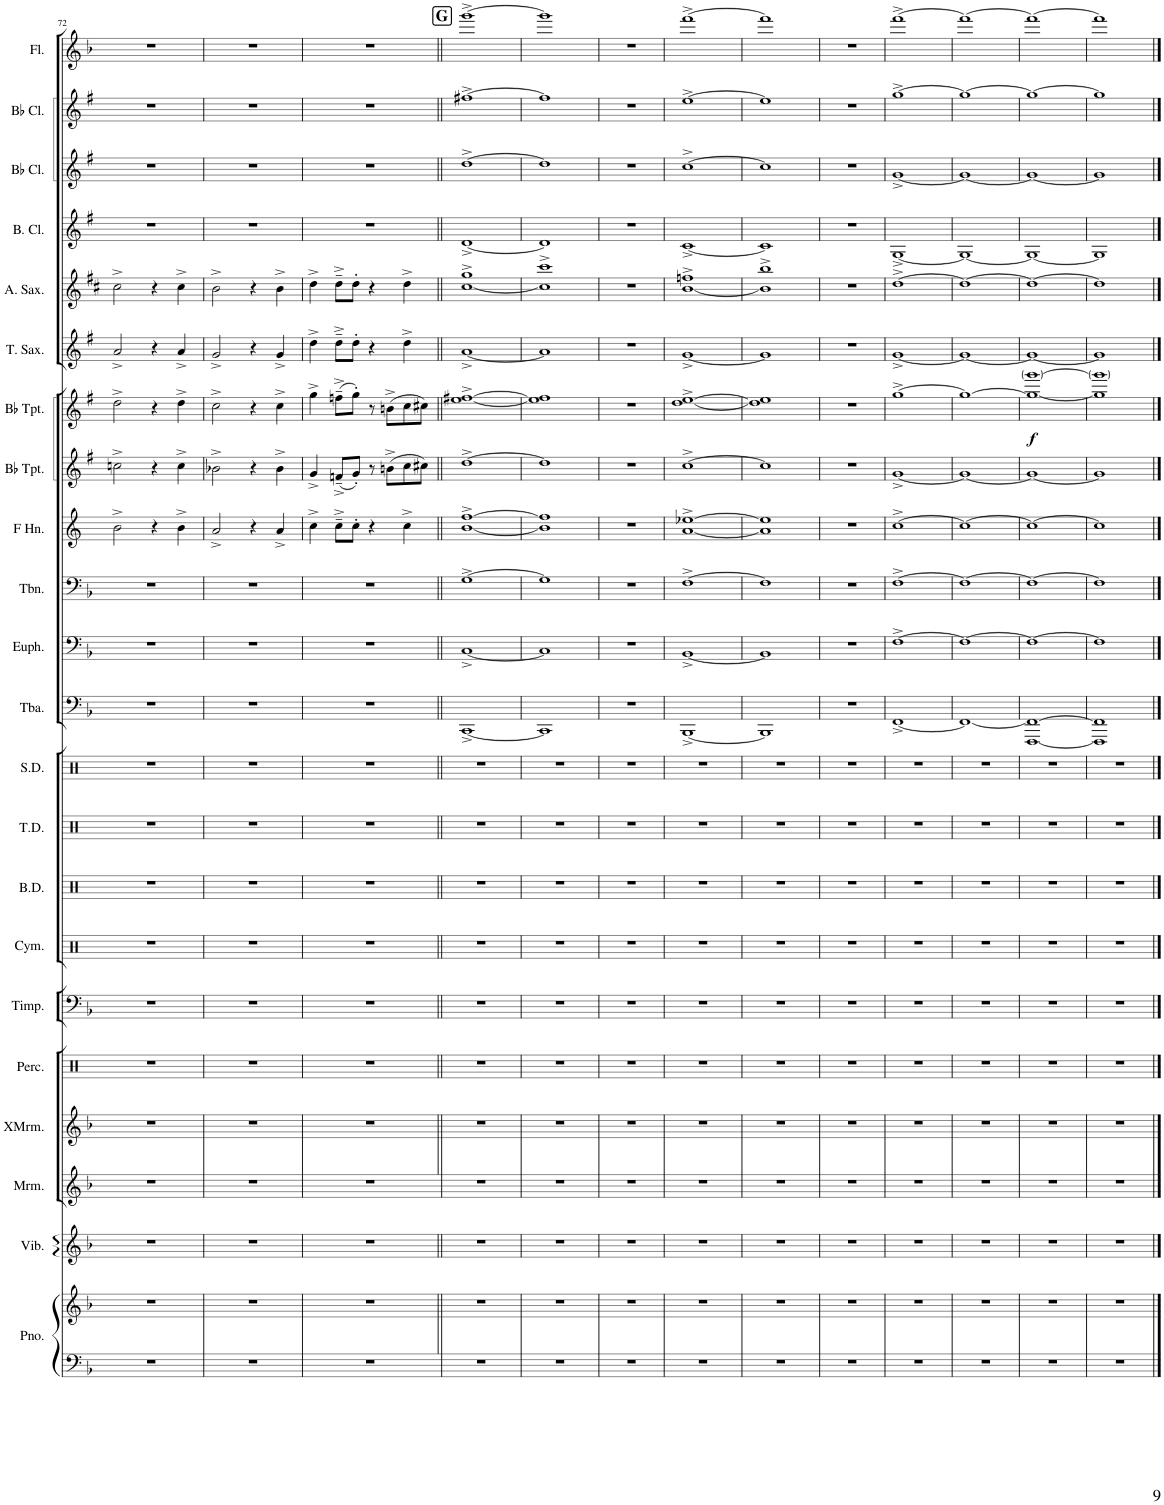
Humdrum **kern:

**kern	**kern	**kern	**kern	**kern	**kern	**kern	**kern	**kern	**kern	**kern	**kern	**kern	**kern	**kern	**kern	**kern	**dynam	**kern	**kern	**kern	**kern	**kern	**kern
*part22	*part22	*part21	*part20	*part19	*part18	*part17	*part16	*part15	*part14	*part13	*part12	*part11	*part10	*part9	*part8	*part7	*part7	*part6	*part5	*part4	*part3	*part2	*part1
*staff23	*staff22	*staff21	*staff20	*staff19	*staff18	*staff17	*staff16	*staff15	*staff14	*staff13	*staff12	*staff11	*staff10	*staff9	*staff8	*staff7	*staff7	*staff6	*staff5	*staff4	*staff3	*staff2	*staff1
*I"Piano	*	*I"Vibraphone	*I"Marimba	*I"Xylomarimba	*I"Percussion	*I"Timpani	*I"Cymbals	*I"Bass Drums	*I"Tenor Drums	*I"Snare Drum	*I"Tuba	*I"Euphonium	*I"Trombone	*I"Horn in F	*I"Bb Trumpet	*I"Bb Trumpet	*	*I"Tenor Saxophone	*I"Alto Saxophone	*I"Bass Clarinet	*I"Bb Clarinet	*I"Bb Clarinet	*I"Flute
*I'Pno.	*	*I'Vib.	*I'Mrm.	*I'XMrm.	*I'Perc.	*I'Timp.	*I'Cym.	*I'B.D.	*I'T.D.	*I'S.D.	*I'Tba.	*I'Euph.	*I'Tbn.	*	*I'Bb Tpt.	*I'Bb Tpt.	*	*I'T. Sax.	*I'A. Sax.	*I'B. Cl.	*I'Bb Cl.	*I'Bb Cl.	*I'Fl.
!!LO:PB:g=z
*clefF4	*clefG2	*clefG2	*clefG2	*clefG2	*clefX	*clefF4	*clefX	*clefX	*clefX	*clefX	*clefF4	*clefF4	*clefF4	*clefG2	*clefG2	*clefG2	*	*clefG2	*clefG2	*clefG2	*clefG2	*clefG2	*clefG2
*	*	*	*	*	*	*	*	*	*	*	*	*	*	*Trd4c7	*Trd1c2	*Trd1c2	*	*Trd8c14	*Trd5c9	*Trd8c14	*Trd1c2	*Trd1c2	*
*k[b-]	*k[b-]	*k[b-]	*k[b-]	*k[b-]	*k[]	*k[b-]	*k[]	*k[]	*k[]	*k[]	*k[b-]	*k[b-]	*k[b-]	*k[]	*k[f#]	*k[f#]	*	*k[f#]	*k[f#c#]	*k[f#]	*k[f#]	*k[f#]	*k[b-]
*M4/4	*M4/4	*M4/4	*M4/4	*M4/4	*M4/4	*M4/4	*M4/4	*M4/4	*M4/4	*M4/4	*M4/4	*M4/4	*M4/4	*M4/4	*M4/4	*M4/4	*	*M4/4	*M4/4	*M4/4	*M4/4	*M4/4	*M4/4
=72	=72	=72	=72	=72	=72	=72	=72	=72	=72	=72	=72	=72	=72	=72	=72	=72	=72	=72	=72	=72	=72	=72	=72
1r	1r	1r	1r	1r	1r	1r	1r	1r	1r	1r	1r	1r	1r	2b^\	2ccn^\	2dd^\	.	2a^/	2cc#^\	1r	1r	1r	1r
.	.	.	.	.	.	.	.	.	.	.	.	.	.	4r	4r	4r	.	4r	4r	.	.	.	.
.	.	.	.	.	.	.	.	.	.	.	.	.	.	4b^\	4cc^\	4dd^\	.	4a^/	4cc#^\	.	.	.	.
=73	=73	=73	=73	=73	=73	=73	=73	=73	=73	=73	=73	=73	=73	=73	=73	=73	=73	=73	=73	=73	=73	=73	=73
1r	1r	1r	1r	1r	1r	1r	1r	1r	1r	1r	1r	1r	1r	2a^/	2b-X^\	2cc^\	.	2g^/	2b^\	1r	1r	1r	1r
.	.	.	.	.	.	.	.	.	.	.	.	.	.	4r	4r	4r	.	4r	4r	.	.	.	.
.	.	.	.	.	.	.	.	.	.	.	.	.	.	4a^/	4b-^\	4cc^\	.	4g^/	4b^\	.	.	.	.
=74	=74	=74	=74	=74	=74	=74	=74	=74	=74	=74	=74	=74	=74	=74	=74	=74	=74	=74	=74	=74	=74	=74	=74
1r	1r	1r	1r	1r	1r	1r	1r	1r	1r	1r	1r	1r	1r	4cc^\	4g^/	4gg^\	.	4dd^\	4dd^\	1r	1r	1r	1r
.	.	.	.	.	.	.	.	.	.	.	.	.	.	8cc~^\L	(8fn~^/L	(8ffn~^\L	.	8dd~^\L	8dd~^\L	.	.	.	.
.	.	.	.	.	.	.	.	.	.	.	.	.	.	8cc'\J	8g'/J)	8gg'\J)	.	8dd'\J	8dd'\J	.	.	.	.
.	.	.	.	.	.	.	.	.	.	.	.	.	.	4r	8r	8r	.	4r	4r	.	.	.	.
.	.	.	.	.	.	.	.	.	.	.	.	.	.	.	(8bn^\L	(8bn^\L	.	.	.	.	.	.	.
.	.	.	.	.	.	.	.	.	.	.	.	.	.	4cc^\	8cc\	8cc\	.	4dd^\	4dd^\	.	.	.	.
.	.	.	.	.	.	.	.	.	.	.	.	.	.	.	8cc#X\J)	8cc#X\J)	.	.	.	.	.	.	.
!!LO:REH:place=s1:a:B:cj:fs=14:t=G
=75||	=75||	=75||	=75||	=75||	=75||	=75||	=75||	=75||	=75||	=75||	=75||	=75||	=75||	=75||	=75||	=75||	=75||	=75||	=75||	=75||	=75||	=75||	=75||
1r	1r	1r	1r	1r	1r	1r	1r	1r	1r	1r	[1CC^	[1C^	[1G^	[1b^ [1ff^	[1dd^	[1ee^ [1ff#X^	.	[1a^	[1cc#^ 1gg^	[1d^	[1dd^	[1ff#X^	[1ggg^
=76	=76	=76	=76	=76	=76	=76	=76	=76	=76	=76	=76	=76	=76	=76	=76	=76	=76	=76	=76	=76	=76	=76	=76
1r	1r	1r	1r	1r	1r	1r	1r	1r	1r	1r	1CC]	1C]	1G]	1b] 1ff]	1dd]	1ee] 1ff#]	.	1a]	1cc#]^ 1ccc#^	1d]	1dd]	1ff#]	1ggg]
=77	=77	=77	=77	=77	=77	=77	=77	=77	=77	=77	=77	=77	=77	=77	=77	=77	=77	=77	=77	=77	=77	=77	=77
1r	1r	1r	1r	1r	1r	1r	1r	1r	1r	1r	1r	1r	1r	1r	1r	1r	.	1r	1r	1r	1r	1r	1r
=78	=78	=78	=78	=78	=78	=78	=78	=78	=78	=78	=78	=78	=78	=78	=78	=78	=78	=78	=78	=78	=78	=78	=78
1r	1r	1r	1r	1r	1r	1r	1r	1r	1r	1r	[1BBB-^	[1BB-^	[1F^	[1a^ [1ee-X^	[1cc^	[1dd^ [1ee^	.	[1g^	[1b^ 1ffn^	[1c^	[1cc^	[1ee^	[1fff^
=79	=79	=79	=79	=79	=79	=79	=79	=79	=79	=79	=79	=79	=79	=79	=79	=79	=79	=79	=79	=79	=79	=79	=79
1r	1r	1r	1r	1r	1r	1r	1r	1r	1r	1r	1BBB-]	1BB-]	1F]	1a] 1ee-]	1cc]	1dd] 1ee]	.	1g]	1b]^ 1bb^	1c]	1cc]	1ee]	1fff]
=80	=80	=80	=80	=80	=80	=80	=80	=80	=80	=80	=80	=80	=80	=80	=80	=80	=80	=80	=80	=80	=80	=80	=80
1r	1r	1r	1r	1r	1r	1r	1r	1r	1r	1r	1r	1r	1r	1r	1r	1r	.	1r	1r	1r	1r	1r	1r
=81	=81	=81	=81	=81	=81	=81	=81	=81	=81	=81	=81	=81	=81	=81	=81	=81	=81	=81	=81	=81	=81	=81	=81
1r	1r	1r	1r	1r	1r	1r	1r	1r	1r	1r	[1FF^	[1F^	[1F^	[1cc^	[1g^	[1gg^	.	[1g^	[1dd^	[1G^	[1g^	[1gg^	[1fff^
=82	=82	=82	=82	=82	=82	=82	=82	=82	=82	=82	=82	=82	=82	=82	=82	=82	=82	=82	=82	=82	=82	=82	=82
1r	1r	1r	1r	1r	1r	1r	1r	1r	1r	1r	1FF_	1F_	1F_	1cc_	1g_	1gg_	.	1g_	1dd_	1G_	1g_	1gg_	1fff_
=83	=83	=83	=83	=83	=83	=83	=83	=83	=83	=83	=83	=83	=83	=83	=83	=83	=83	=83	=83	=83	=83	=83	=83
!	!	!	!	!	!	!	!	!	!	!	!	!	!	!	!	!	!LO:DY:b	!	!	!	!	!	!
1r	1r	1r	1r	1r	1r	1r	1r	1r	1r	1r	[1FFF 1FF_	1F_	1F_	1cc_	1g_	1gg_ [1ggg	f	1g_	1dd_	1G_	1g_	1gg_	1fff_
=84	=84	=84	=84	=84	=84	=84	=84	=84	=84	=84	=84	=84	=84	=84	=84	=84	=84	=84	=84	=84	=84	=84	=84
1r	1r	1r	1r	1r	1r	1r	1r	1r	1r	1r	1FFF] 1FF]	1F]	1F]	1cc]	1g]	1gg] 1ggg]	.	1g]	1dd]	1G]	1g]	1gg]	1fff]
==	==	==	==	==	==	==	==	==	==	==	==	==	==	==	==	==	==	==	==	==	==	==	==
*-	*-	*-	*-	*-	*-	*-	*-	*-	*-	*-	*-	*-	*-	*-	*-	*-	*-	*-	*-	*-	*-	*-	*-
